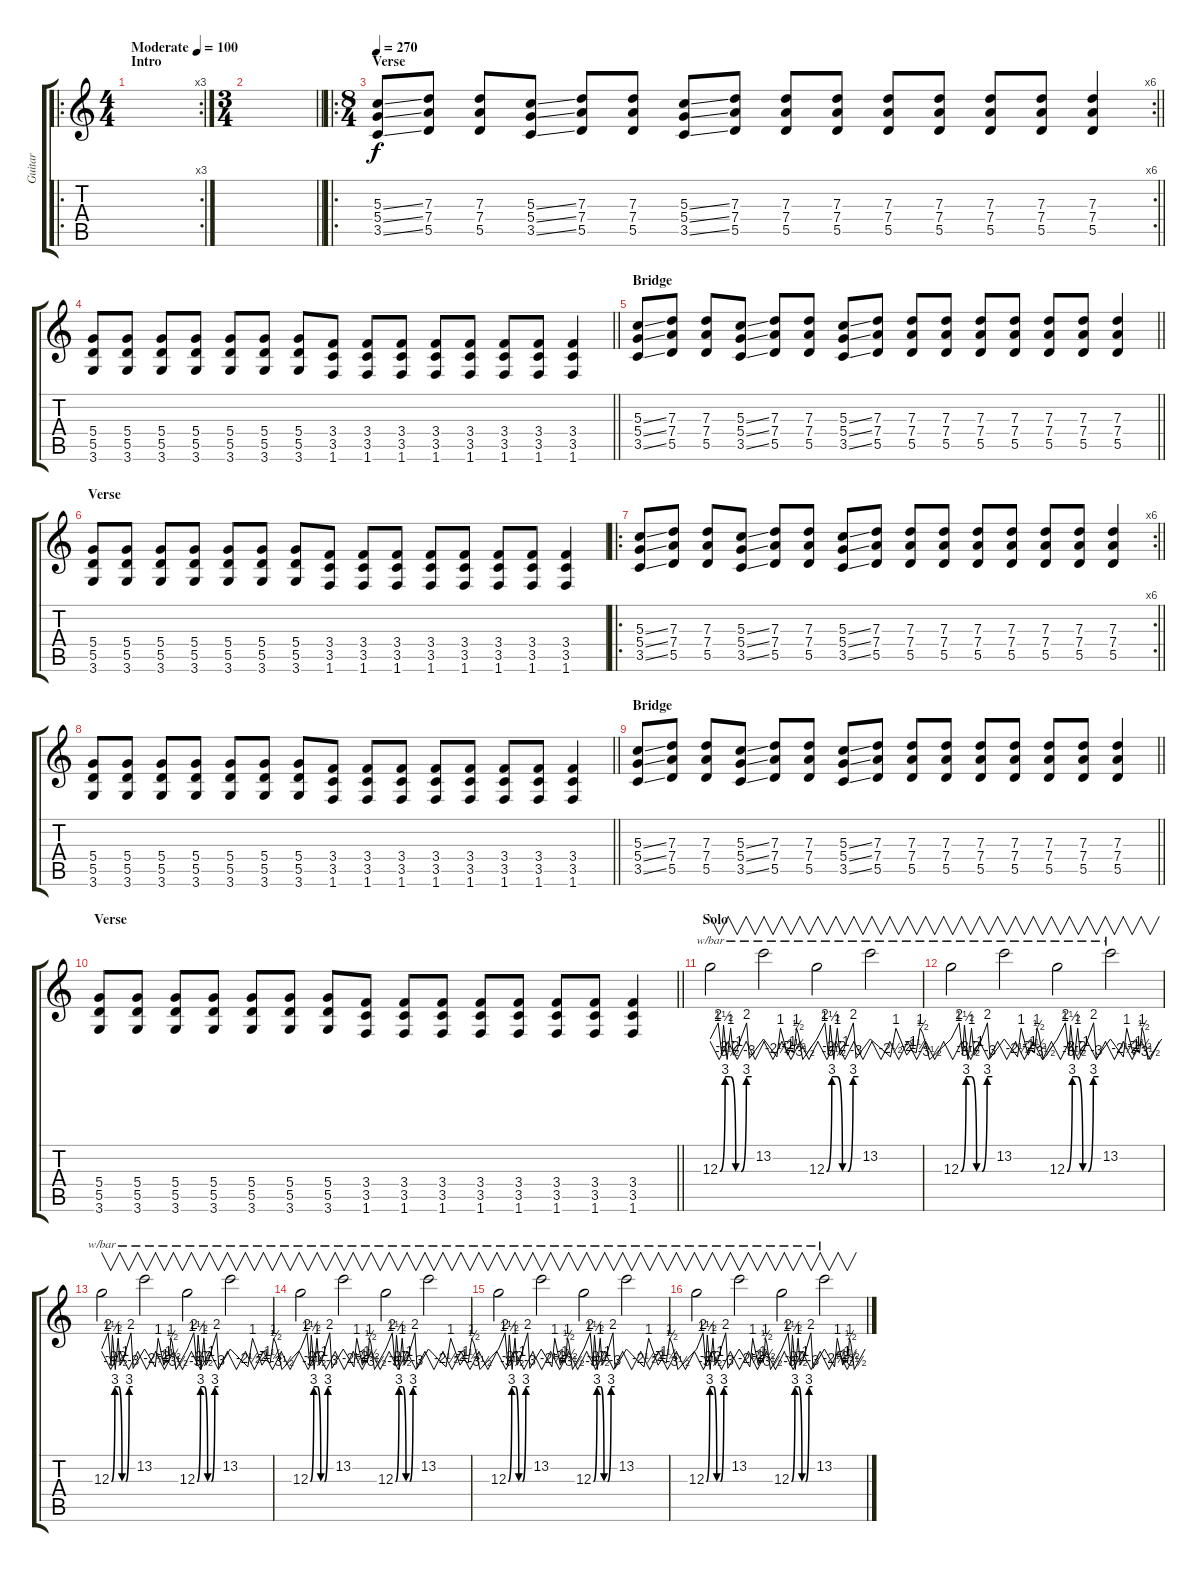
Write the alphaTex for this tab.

\track ("Guitar" "Guitar") {instrument overdrivenguitar}
\staff {score tabs}
\tuning (E4 B3 G3 D3 A2 E2) {hide}
\ro
\rc 3
\ts (4 4)
\section ("" "Intro")
\tempo (100 "Moderate")
\clef g2
\ks c
|
\ts (3 4)
\barLineRight lightlight
|
\ro
\rc 6
\ts (8 4)
\section ("" "Verse")
\tempo 270
\barLineRight lightlight
(5.3{ss} 5.4{ss} 3.5{ss}).8 (7.3 7.4 5.5).8 (7.3 7.4 5.5).8 (5.3{ss} 5.4{ss} 3.5{ss}).8 (7.3 7.4 5.5).8 (7.3 7.4 5.5).8 (5.3{ss} 5.4{ss} 3.5{ss}).8 (7.3 7.4 5.5).8 (7.3 7.4 5.5).8 (7.3 7.4 5.5).8 (7.3 7.4 5.5).8 (7.3 7.4 5.5).8 (7.3 7.4 5.5).8 (7.3 7.4 5.5).8 (7.3 7.4 5.5).4 |
\section ("" "")
\barLineRight lightlight
(5.4 5.5 3.6).8 (5.4 5.5 3.6).8 (5.4 5.5 3.6).8 (5.4 5.5 3.6).8 (5.4 5.5 3.6).8 (5.4 5.5 3.6).8 (5.4 5.5 3.6).8 (3.4 3.5 1.6).8 (3.4 3.5 1.6).8 (3.4 3.5 1.6).8 (3.4 3.5 1.6).8 (3.4 3.5 1.6).8 (3.4 3.5 1.6).8 (3.4 3.5 1.6).8 (3.4 3.5 1.6).4 |
\section ("" "Bridge")
\barLineRight lightlight
(5.3{ss} 5.4{ss} 3.5{ss}).8 (7.3 7.4 5.5).8 (7.3 7.4 5.5).8 (5.3{ss} 5.4{ss} 3.5{ss}).8 (7.3 7.4 5.5).8 (7.3 7.4 5.5).8 (5.3{ss} 5.4{ss} 3.5{ss}).8 (7.3 7.4 5.5).8 (7.3 7.4 5.5).8 (7.3 7.4 5.5).8 (7.3 7.4 5.5).8 (7.3 7.4 5.5).8 (7.3 7.4 5.5).8 (7.3 7.4 5.5).8 (7.3 7.4 5.5).4 |
\section ("" "Verse")
(5.4 5.5 3.6).8 (5.4 5.5 3.6).8 (5.4 5.5 3.6).8 (5.4 5.5 3.6).8 (5.4 5.5 3.6).8 (5.4 5.5 3.6).8 (5.4 5.5 3.6).8 (3.4 3.5 1.6).8 (3.4 3.5 1.6).8 (3.4 3.5 1.6).8 (3.4 3.5 1.6).8 (3.4 3.5 1.6).8 (3.4 3.5 1.6).8 (3.4 3.5 1.6).8 (3.4 3.5 1.6).4 |
\ro
\rc 6
\barLineRight lightlight
(5.3{ss} 5.4{ss} 3.5{ss}).8 (7.3 7.4 5.5).8 (7.3 7.4 5.5).8 (5.3{ss} 5.4{ss} 3.5{ss}).8 (7.3 7.4 5.5).8 (7.3 7.4 5.5).8 (5.3{ss} 5.4{ss} 3.5{ss}).8 (7.3 7.4 5.5).8 (7.3 7.4 5.5).8 (7.3 7.4 5.5).8 (7.3 7.4 5.5).8 (7.3 7.4 5.5).8 (7.3 7.4 5.5).8 (7.3 7.4 5.5).8 (7.3 7.4 5.5).4 |
\barLineRight lightlight
(5.4 5.5 3.6).8 (5.4 5.5 3.6).8 (5.4 5.5 3.6).8 (5.4 5.5 3.6).8 (5.4 5.5 3.6).8 (5.4 5.5 3.6).8 (5.4 5.5 3.6).8 (3.4 3.5 1.6).8 (3.4 3.5 1.6).8 (3.4 3.5 1.6).8 (3.4 3.5 1.6).8 (3.4 3.5 1.6).8 (3.4 3.5 1.6).8 (3.4 3.5 1.6).8 (3.4 3.5 1.6).4 |
\section ("" "Bridge")
\barLineRight lightlight
(5.3{ss} 5.4{ss} 3.5{ss}).8 (7.3 7.4 5.5).8 (7.3 7.4 5.5).8 (5.3{ss} 5.4{ss} 3.5{ss}).8 (7.3 7.4 5.5).8 (7.3 7.4 5.5).8 (5.3{ss} 5.4{ss} 3.5{ss}).8 (7.3 7.4 5.5).8 (7.3 7.4 5.5).8 (7.3 7.4 5.5).8 (7.3 7.4 5.5).8 (7.3 7.4 5.5).8 (7.3 7.4 5.5).8 (7.3 7.4 5.5).8 (7.3 7.4 5.5).4 |
\section ("" "Verse")
\barLineRight lightlight
(5.4 5.5 3.6).8 (5.4 5.5 3.6).8 (5.4 5.5 3.6).8 (5.4 5.5 3.6).8 (5.4 5.5 3.6).8 (5.4 5.5 3.6).8 (5.4 5.5 3.6).8 (3.4 3.5 1.6).8 (3.4 3.5 1.6).8 (3.4 3.5 1.6).8 (3.4 3.5 1.6).8 (3.4 3.5 1.6).8 (3.4 3.5 1.6).8 (3.4 3.5 1.6).8 (3.4 3.5 1.6).4 |
\section ("" "Solo")
12.3{be (custom 0 0 10 12 20 12 30 0 40 0 50 12 60 12)}.2{v tbe (custom default 0 0 9 8 13 -8 15 6 19 -14 23 4 26 -8 30 -4 41 8 44 -12 60 0)} 13.2.2{v tbe (custom default 0 0 15 -10 19 4 27 -8 30 -4 34 -6 37 4 39 2 44 -14 60 0)} 12.3{be (custom 0 0 10 12 20 12 30 0 40 0 50 12 60 12)}.2{v tbe (custom default 0 0 9 8 13 -8 15 6 19 -14 23 4 26 -8 30 -4 41 8 44 -12 60 0)} 13.2.2{v tbe (custom default 0 0 15 -10 19 4 27 -8 30 -4 34 -6 37 4 39 2 44 -14 60 0)} |
12.3{be (custom 0 0 10 12 20 12 30 0 40 0 50 12 60 12)}.2{v tbe (custom default 0 0 9 8 13 -8 15 6 19 -14 23 4 26 -8 30 -4 41 8 44 -12 60 0)} 13.2.2{v tbe (custom default 0 0 15 -10 19 4 27 -8 30 -4 34 -6 37 4 39 2 44 -14 60 0)} 12.3{be (custom 0 0 10 12 20 12 30 0 40 0 50 12 60 12)}.2{v tbe (custom default 0 0 9 8 13 -8 15 6 19 -14 23 4 26 -8 30 -4 41 8 44 -12 60 0)} 13.2.2{v tbe (custom default 0 0 15 -10 19 4 27 -8 30 -4 34 -6 37 4 39 2 44 -14 60 0)} |
12.3{be (custom 0 0 10 12 20 12 30 0 40 0 50 12 60 12)}.2{v tbe (custom default 0 0 9 8 13 -8 15 6 19 -14 23 4 26 -8 30 -4 41 8 44 -12 60 0)} 13.2.2{v tbe (custom default 0 0 15 -10 19 4 27 -8 30 -4 34 -6 37 4 39 2 44 -14 60 0)} 12.3{be (custom 0 0 10 12 20 12 30 0 40 0 50 12 60 12)}.2{v tbe (custom default 0 0 9 8 13 -8 15 6 19 -14 23 4 26 -8 30 -4 41 8 44 -12 60 0)} 13.2.2{v tbe (custom default 0 0 15 -10 19 4 27 -8 30 -4 34 -6 37 4 39 2 44 -14 60 0)} |
12.3{be (custom 0 0 10 12 20 12 30 0 40 0 50 12 60 12)}.2{v tbe (custom default 0 0 9 8 13 -8 15 6 19 -14 23 4 26 -8 30 -4 41 8 44 -12 60 0)} 13.2.2{v tbe (custom default 0 0 15 -10 19 4 27 -8 30 -4 34 -6 37 4 39 2 44 -14 60 0)} 12.3{be (custom 0 0 10 12 20 12 30 0 40 0 50 12 60 12)}.2{v tbe (custom default 0 0 9 8 13 -8 15 6 19 -14 23 4 26 -8 30 -4 41 8 44 -12 60 0)} 13.2.2{v tbe (custom default 0 0 15 -10 19 4 27 -8 30 -4 34 -6 37 4 39 2 44 -14 60 0)} |
12.3{be (custom 0 0 10 12 20 12 30 0 40 0 50 12 60 12)}.2{v tbe (custom default 0 0 9 8 13 -8 15 6 19 -14 23 4 26 -8 30 -4 41 8 44 -12 60 0)} 13.2.2{v tbe (custom default 0 0 15 -10 19 4 27 -8 30 -4 34 -6 37 4 39 2 44 -14 60 0)} 12.3{be (custom 0 0 10 12 20 12 30 0 40 0 50 12 60 12)}.2{v tbe (custom default 0 0 9 8 13 -8 15 6 19 -14 23 4 26 -8 30 -4 41 8 44 -12 60 0)} 13.2.2{v tbe (custom default 0 0 15 -10 19 4 27 -8 30 -4 34 -6 37 4 39 2 44 -14 60 0)} |
12.3{be (custom 0 0 10 12 20 12 30 0 40 0 50 12 60 12)}.2{v tbe (custom default 0 0 9 8 13 -8 15 6 19 -14 23 4 26 -8 30 -4 41 8 44 -12 60 0)} 13.2.2{v tbe (custom default 0 0 15 -10 19 4 27 -8 30 -4 34 -6 37 4 39 2 44 -14 60 0)} 12.3{be (custom 0 0 10 12 20 12 30 0 40 0 50 12 60 12)}.2{v tbe (custom default 0 0 9 8 13 -8 15 6 19 -14 23 4 26 -8 30 -4 41 8 44 -12 60 0)} 13.2.2{v tbe (custom default 0 0 15 -10 19 4 27 -8 30 -4 34 -6 37 4 39 2 44 -14 60 0)}
